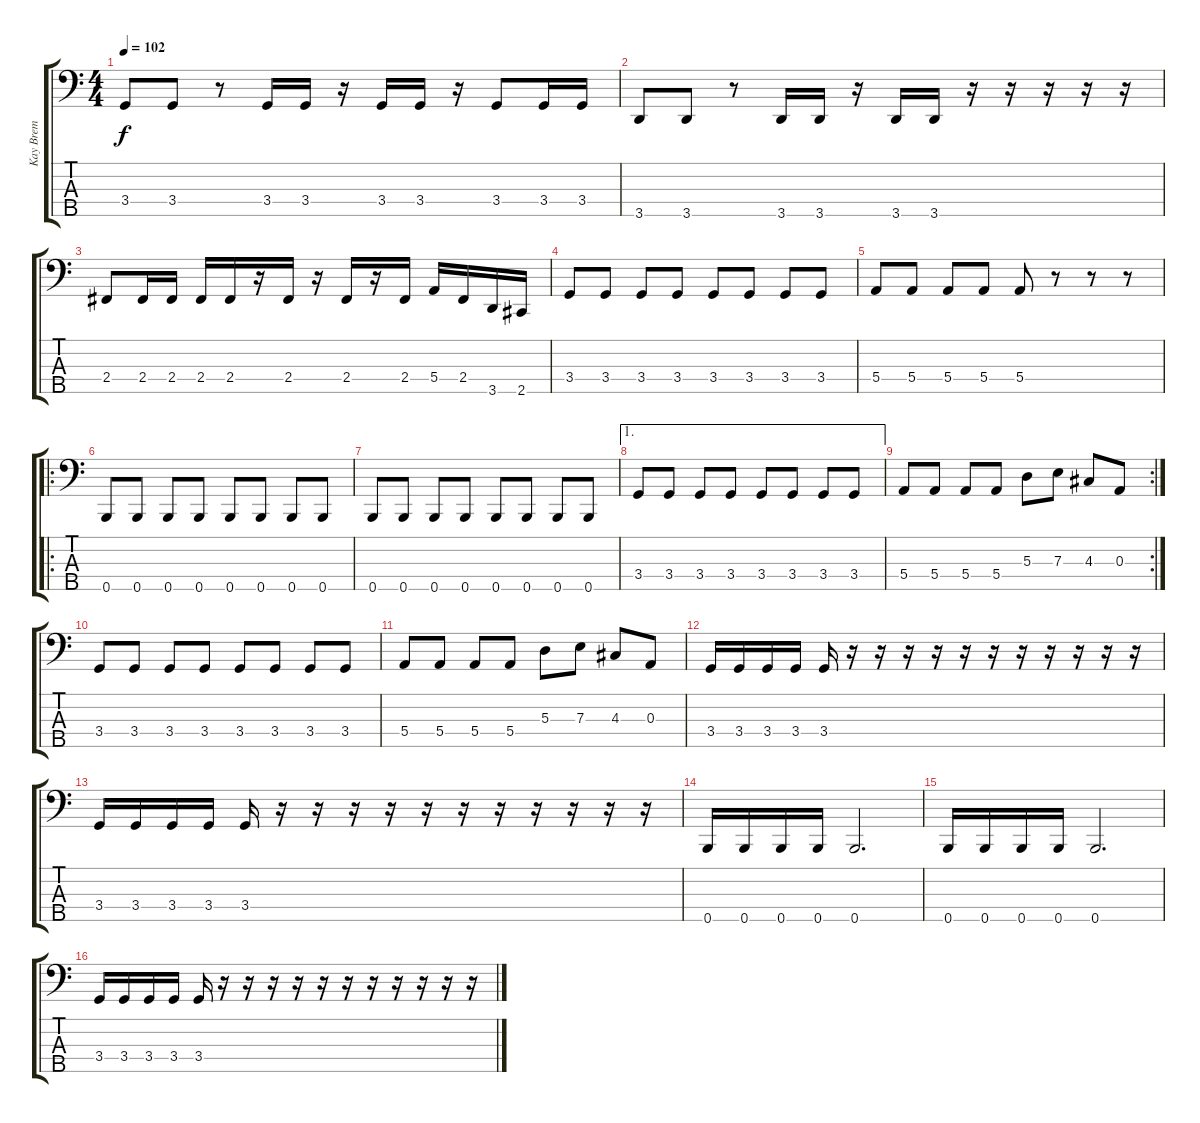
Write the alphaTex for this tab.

\track ("Kay Brem" "Kay Brem") {instrument electricbasspick}
\staff {score tabs}
\tuning (G2 D2 A1 E1 B0) {hide}
\ts (4 4)
\tempo 102
\clef f4
\ks c
3.4.8{dy f} 3.4.8 r.8 3.4.16 3.4.16 r.16 3.4.16 3.4.16 r.16 3.4.8 3.4.16 3.4.16 |
3.5.8 3.5.8 r.8 3.5.16 3.5.16 r.16 3.5.16 3.5.16 r.16 r.16 r.16 r.16 r.16 |
2.4.8 2.4.16 2.4.16 2.4.16 2.4.16 r.16 2.4.16 r.16 2.4.16 r.16 2.4.16 5.4.16 2.4.16 3.5.16 2.5.16 |
3.4.8 3.4.8 3.4.8 3.4.8 3.4.8 3.4.8 3.4.8 3.4.8 |
5.4.8 5.4.8 5.4.8 5.4.8 5.4.8 r.8 r.8 r.8 |
\ro
0.5.8 0.5.8 0.5.8 0.5.8 0.5.8 0.5.8 0.5.8 0.5.8 |
0.5.8 0.5.8 0.5.8 0.5.8 0.5.8 0.5.8 0.5.8 0.5.8 |
\ae 1
3.4.8 3.4.8 3.4.8 3.4.8 3.4.8 3.4.8 3.4.8 3.4.8 |
\rc 2
5.4.8 5.4.8 5.4.8 5.4.8 5.3.8 7.3.8 4.3.8 0.3.8 |
3.4.8 3.4.8 3.4.8 3.4.8 3.4.8 3.4.8 3.4.8 3.4.8 |
5.4.8 5.4.8 5.4.8 5.4.8 5.3.8 7.3.8 4.3.8 0.3.8 |
3.4.16 3.4.16 3.4.16 3.4.16 3.4.16 r.16 r.16 r.16 r.16 r.16 r.16 r.16 r.16 r.16 r.16 r.16 |
3.4.16 3.4.16 3.4.16 3.4.16 3.4.16 r.16 r.16 r.16 r.16 r.16 r.16 r.16 r.16 r.16 r.16 r.16 |
0.5.16 0.5.16 0.5.16 0.5.16 0.5.2{d} |
0.5.16 0.5.16 0.5.16 0.5.16 0.5.2{d} |
3.4.16 3.4.16 3.4.16 3.4.16 3.4.16 r.16 r.16 r.16 r.16 r.16 r.16 r.16 r.16 r.16 r.16 r.16
